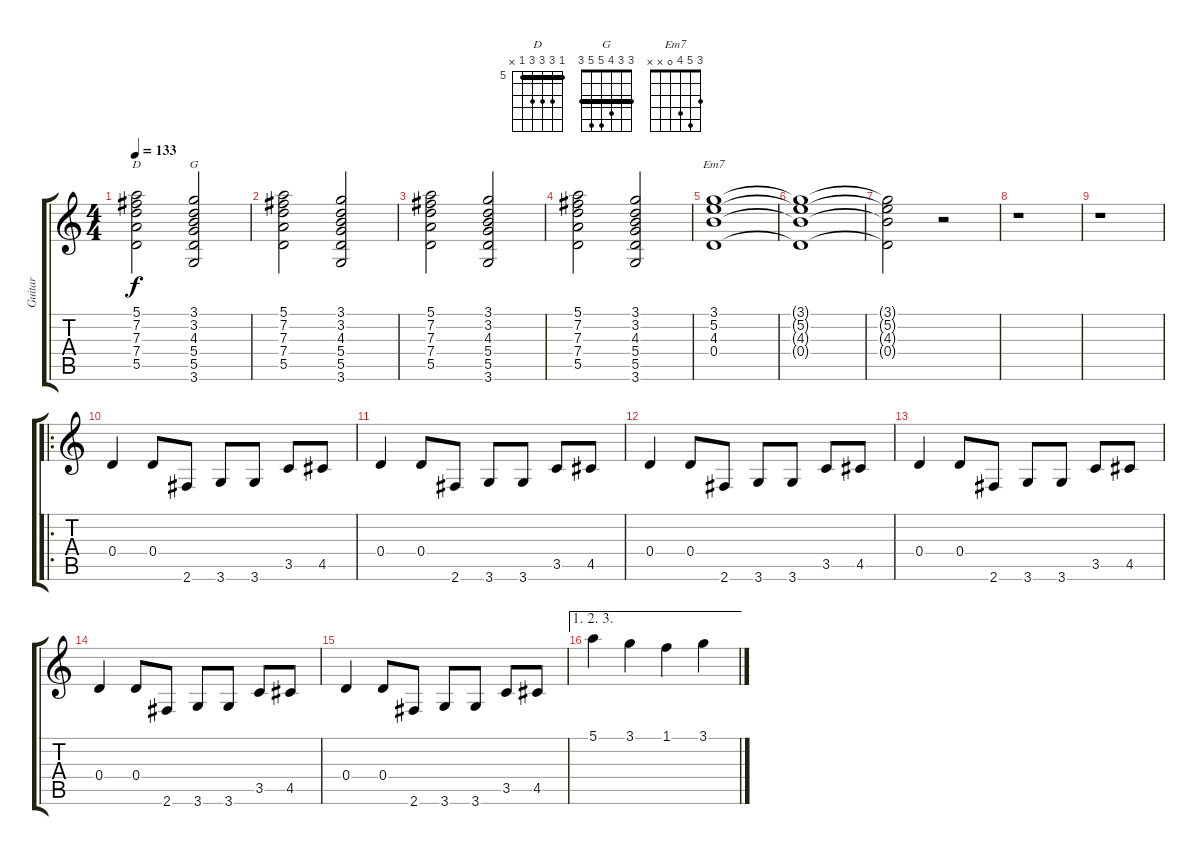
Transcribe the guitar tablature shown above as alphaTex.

\track ("Guitar" "Guitar") {instrument acousticguitarsteel}
\staff {score tabs}
\tuning (E4 B3 G3 D3 A2 E2) {hide}
\chord ("D" 5 7 7 7 5 x) {firstfret 5 barre 5}
\chord ("G" 3 3 4 5 5 3) {barre 3}
\chord ("Em7" 3 5 4 0 x x)
\ts (4 4)
\tempo 133
\clef g2
\ks c
(5.1 7.2 7.3 7.4 5.5).2{ch "D" dy f} (3.1 3.2 4.3 5.4 5.5 3.6).2{ch "G"} |
(5.1 7.2 7.3 7.4 5.5).2 (3.1 3.2 4.3 5.4 5.5 3.6).2 |
(5.1 7.2 7.3 7.4 5.5).2 (3.1 3.2 4.3 5.4 5.5 3.6).2 |
(5.1 7.2 7.3 7.4 5.5).2 (3.1 3.2 4.3 5.4 5.5 3.6).2 |
(3.1 5.2 4.3 0.4).1{ch "Em7"} |
(3.1{t} 5.2{t} 4.3{t} 0.4{t}).1 |
(3.1{t} 5.2{t} 4.3{t} 0.4{t}).2 r.2 |
r.1 |
r.1 |
\ro
0.4.4{volume 12} 0.4.8 2.6.8 3.6.8 3.6.8 3.5.8 4.5.8 |
0.4.4 0.4.8 2.6.8 3.6.8 3.6.8 3.5.8 4.5.8 |
0.4.4 0.4.8 2.6.8 3.6.8 3.6.8 3.5.8 4.5.8 |
0.4.4 0.4.8 2.6.8 3.6.8 3.6.8 3.5.8 4.5.8 |
0.4.4 0.4.8 2.6.8 3.6.8 3.6.8 3.5.8 4.5.8 |
0.4.4 0.4.8 2.6.8 3.6.8 3.6.8 3.5.8 4.5.8 |
\ae (1 2 3)
5.1.4 3.1.4 1.1.4 3.1.4
